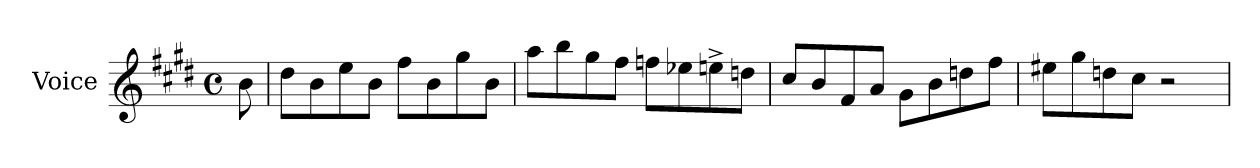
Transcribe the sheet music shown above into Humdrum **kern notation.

**kern
*part1
*staff1
*I"Voice
*I'Voice
*clefG2
*k[f#c#g#d#]
*M4/4
*met(c)
=
8b\
=1
8dd#\L
8b\
8ee\
8b\J
8ff#\L
8b\
8gg#\
8b\J
=2
8aa\L
8bb\
8gg#\
8ff#\J
8ffn\L
8ee-X\
8een^<\
8ddn\J
=3
8cc#/L
8b/
8f#/
8a/J
8g#\L
8b\
8ddn\
8ff#\J
=4
8ee#X\L
8gg#\
8ddn\
8cc#\J
2rcc
=
*-
